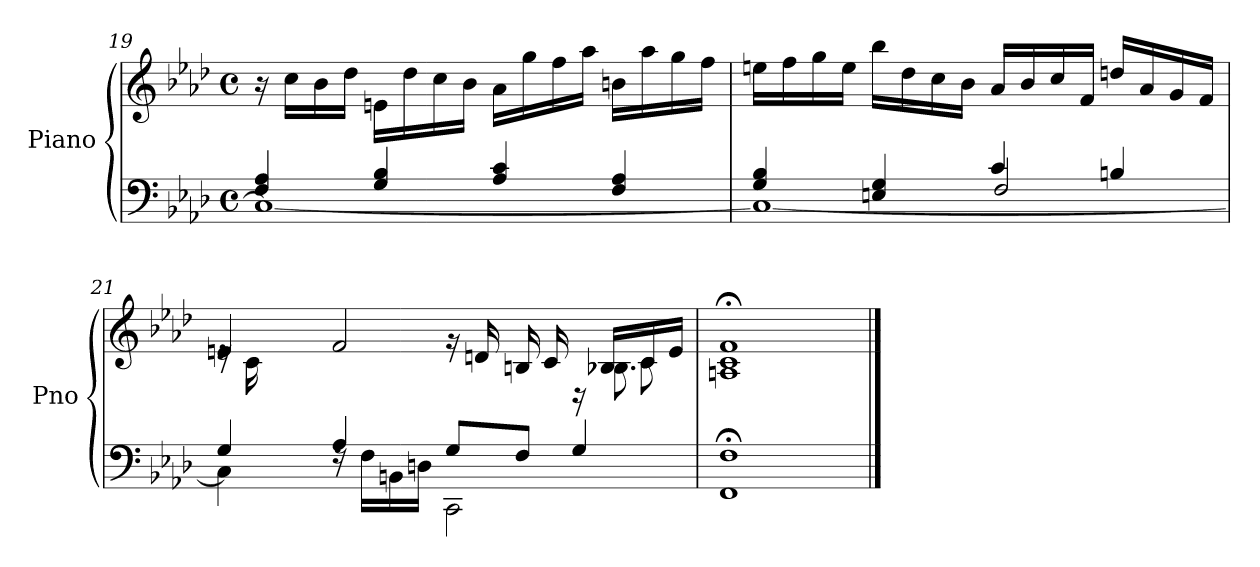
**kern	**kern
*part1	*part1
*staff2	*staff1
*I"Piano	*
*I'Pno	*
*clefF4	*clefG2
*k[b-e-a-d-]	*k[b-e-a-d-]
*M4/4	*M4/4
*met(c)	*met(c)
=19	=19
*^	*
4F/ 4A-/	1C_	16r
.	.	16cc\LL
.	.	16b-\
.	.	16dd-\JJ
4G/ 4B-/	.	16en\LL
.	.	16dd-\
.	.	16cc\
.	.	16b-\JJ
4A-/ 4c/	.	16a-\LL
.	.	16gg\
.	.	16ff\
.	.	16aa-\JJ
4F/ 4A-/	.	16bn\LL
.	.	16aa-\
.	.	16gg\
.	.	16ff\JJ
!!LO:LB:g=z
=20	=20	=20
*	*^	*
4G/ 4B-/	1C_	2ryy	16een\LL
.	.	.	16ff\
.	.	.	16gg\
.	.	.	16ee\JJ
4En/ 4G/	.	.	16bb-\LL
.	.	.	16dd-\
.	.	.	16cc\
.	.	.	16b-\JJ
4c/	.	2F/	16a-/LL
.	.	.	16b-/
.	.	.	16cc/
.	.	.	16f/JJ
4Bn/	.	.	16ddn/LL
.	.	.	16a-/
.	.	.	16g/
.	.	.	16f/JJ
=21	=21	=21	=21
*	*	*	*^
*	*	*	*	*^
8ryy	4G/	4C\]	4en/	16re	2..ryy
.	.	.	.	16c\LL	.
16G/	.	.	.	4.ryy	.
16B-X/JJ	.	.	.	.	.
2.ryy	4A-/	16rF	2f/	.	.
.	.	16F\LL	.	.	.
.	.	16BBn\	.	.	.
.	.	16Dn\JJ	.	.	.
.	8G/L	2CC\	.	16rg	.
.	.	.	.	16dn/LL	.
.	8F/J	.	.	16Bn/	.
.	.	.	.	16c/JJ	.
.	4G/	.	16rD	16ryy	.
.	.	.	16B-X/LL	8.B-\	.
.	.	.	16c/	.	8c\
.	.	.	16e/JJ	.	.
*v	*v	*v	*	*	*
*	*v	*v	*v
=22	=22
1FF; 1F;	1An;< 1c;< 1f;<
==	==
*-	*-
